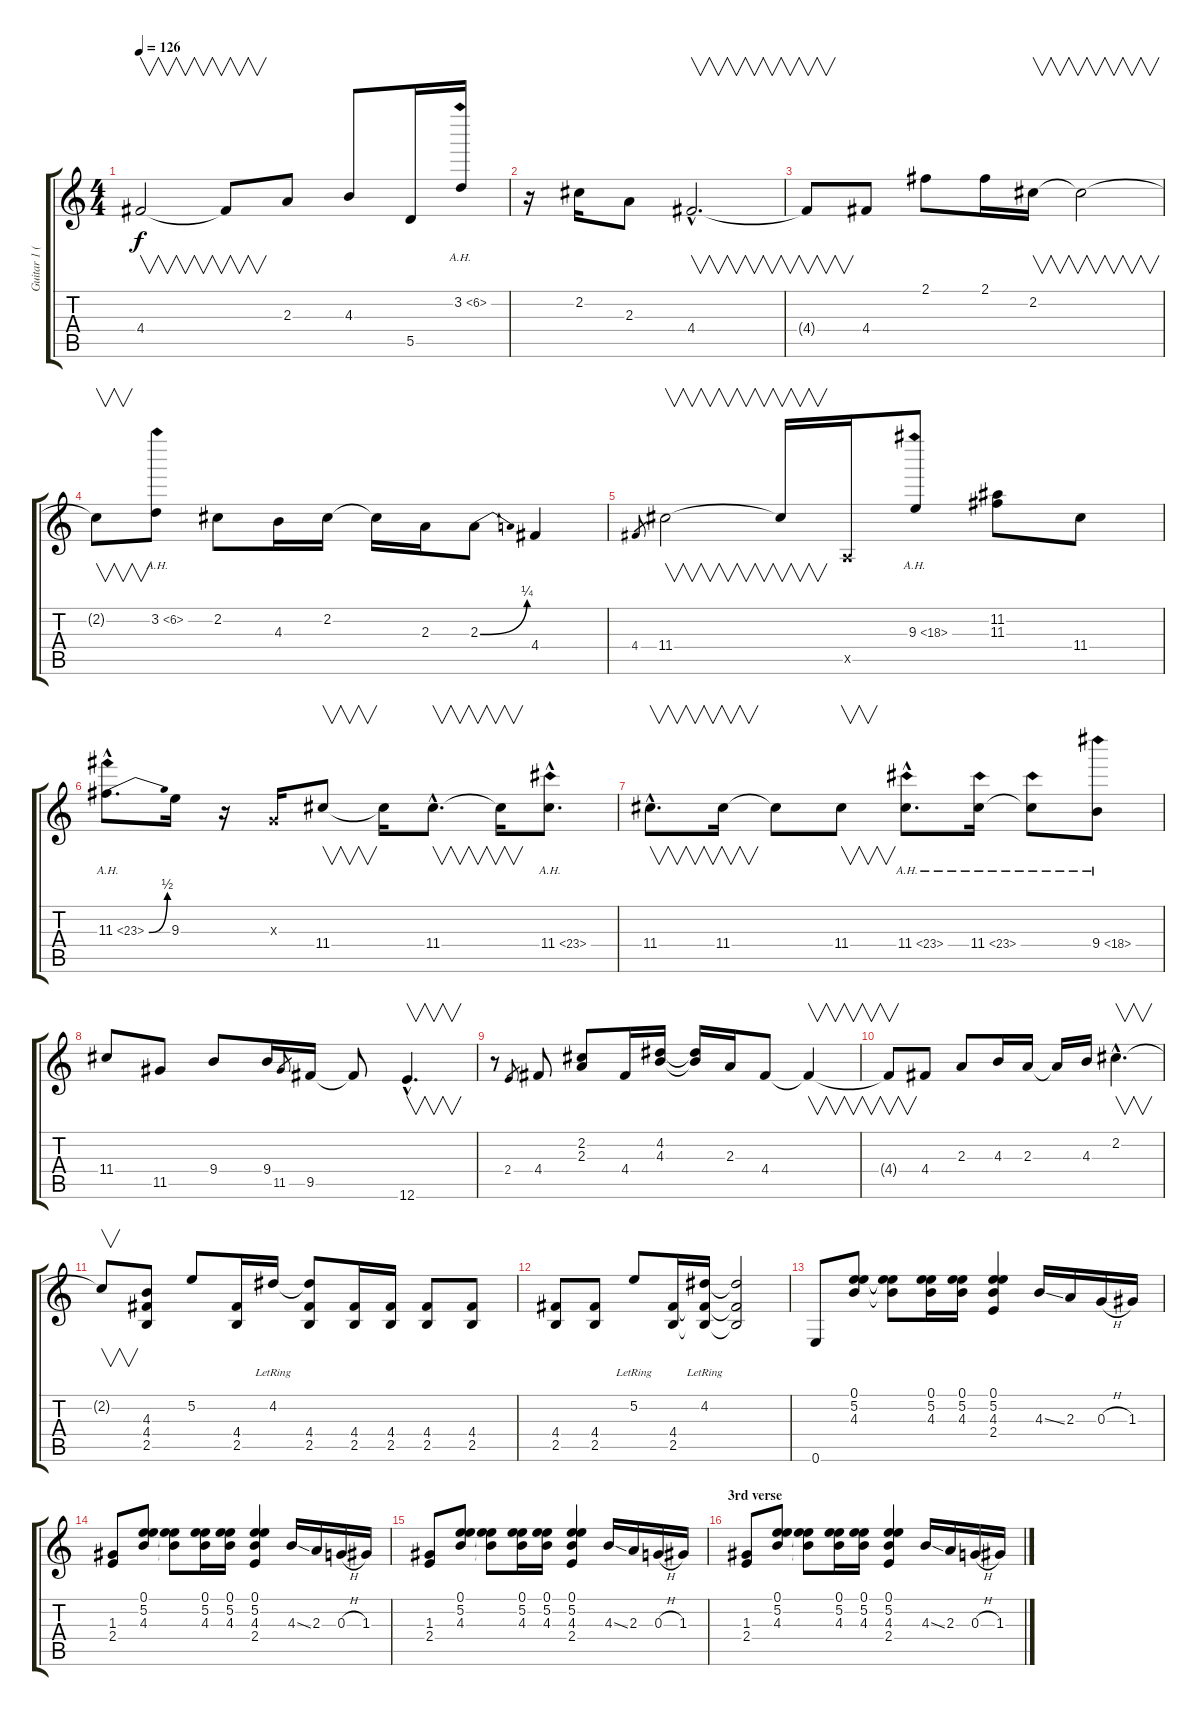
\track ("Guitar 1 (Standard Tuning)" "Guitar 1 (") {instrument distortionguitar}
\staff {score tabs}
\tuning (E4 B3 G3 D3 A2 E2) {hide}
\ts (4 4)
\tempo 126
\clef g2
\ks c
4.4.2{v dy f} 4.4{t}.8{v} 2.3.8 4.3.8 5.5.16 3.2{ah 3}.16 |
r.16 2.2.16 2.3.8 4.4{hac}.2{v d} |
4.4{t}.8{v} 4.4.8 2.1.8 2.1.16 2.2.16{v} 2.2{t}.2{v} |
2.2{t}.8{v} 3.2{ah 3}.8 2.2.8 4.3.16 2.2.16 2.2{t}.16 2.3.16 2.3{be (bend 0 0 60 1)}.8 4.4.4 |
4.4.8{gr} 11.4.2{v} 11.4{t}.16{v} 0.5{x}.16 9.3{ah 9}.8 (11.2 11.3).8 11.4.8 |
11.3{be (bend 0 0 60 2) ah 12 hac}.8{d} 9.3.16 r.16 0.3{x}.16 11.4.8{v} 11.4{t}.16 11.4{hac}.8{v d} 11.4{t}.16{v} 11.4{ah 12 hac}.8{d} |
11.4{hac}.8{v d} 11.4.16{v} 11.4{t}.8 11.4.8{v} 11.4{ah 12 hac}.8{d} 11.4{ah 12}.16 11.4{ah 12 t}.8 9.4{ah 9}.8 |
11.4.8 11.5.8 9.4.8 9.4.16 11.5.8{gr} 9.5.16 9.5{t}.8 12.6{hac}.4{v d} |
r.8 2.4.8{gr} 4.4.8 (2.2 2.3).8 4.4.16 (4.2 4.3).16 (4.2{t} 4.3{t}).16 2.3.16 4.4.8 4.4{t}.4{v} |
4.4{t}.8{v} 4.4.8 2.3.8 4.3.16 2.3.16 2.3{t}.16 4.3.16 2.2{hac}.4{v d} |
2.2{t}.8{v} (4.3 4.4 2.5).8 5.2.8 (4.4 2.5).16 4.2{lr}.16 (4.2{t} 4.4 2.5).8 (4.4 2.5).16 (4.4 2.5).16 (4.4 2.5).8 (4.4 2.5).8 |
(4.4 2.5).8 (4.4 2.5).8 5.2{lr}.8 (4.4 2.5).16 (4.2{lr} 4.4{t} 2.5{t}).16 (4.2{t} 4.4{t} 2.5{t}).2 |
0.6.8 (0.1 5.2 4.3).8 (0.1{t} 5.2{t} 4.3{t}).8 (0.1 5.2 4.3).16 (0.1 5.2 4.3).16 (0.1 5.2 4.3 2.4).4 4.3{ss}.16 2.3.16 0.3{h}.16 1.3.16 |
(1.3 2.4).8 (0.1 5.2 4.3).8 (0.1{t} 5.2{t} 4.3{t}).8 (0.1 5.2 4.3).16 (0.1 5.2 4.3).16 (0.1 5.2 4.3 2.4).4 4.3{ss}.16 2.3.16 0.3{h}.16 1.3.16 |
(1.3 2.4).8 (0.1 5.2 4.3).8 (0.1{t} 5.2{t} 4.3{t}).8 (0.1 5.2 4.3).16 (0.1 5.2 4.3).16 (0.1 5.2 4.3 2.4).4 4.3{ss}.16 2.3.16 0.3{h}.16 1.3.16 |
\section ("" "3rd verse")
(1.3 2.4).8 (0.1 5.2 4.3).8 (0.1{t} 5.2{t} 4.3{t}).8 (0.1 5.2 4.3).16 (0.1 5.2 4.3).16 (0.1 5.2 4.3 2.4).4 4.3{ss}.16 2.3.16 0.3{h}.16 1.3.16
